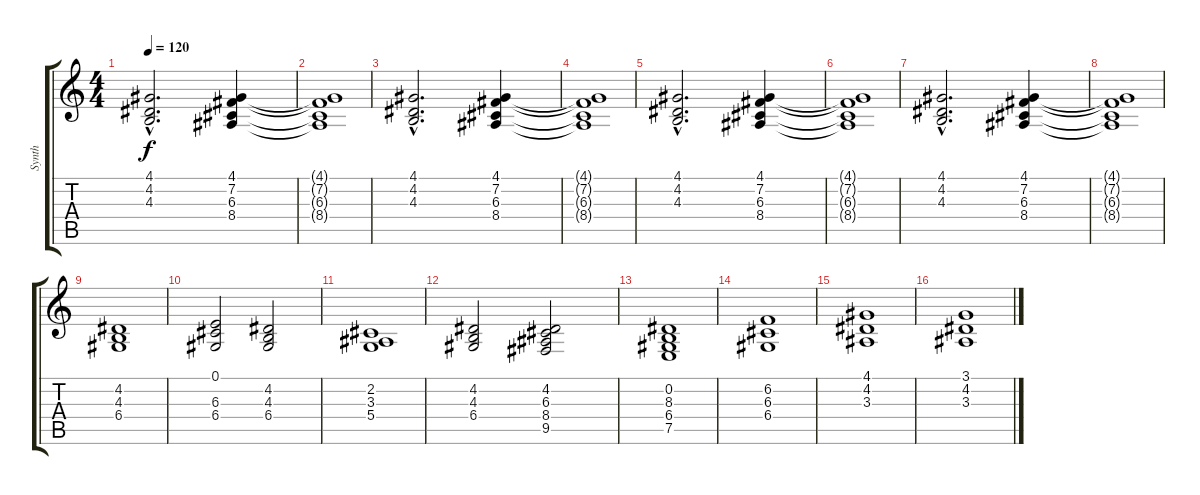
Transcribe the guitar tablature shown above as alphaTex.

\track ("Synth" "Synth") {instrument stringensemble1}
\staff {score tabs}
\tuning (E4 B3 G3 D3 A2 E2) {hide}
\ts (4 4)
\tempo 120
\clef g2
\ks c
(4.1{hac} 4.2{hac} 4.3{hac}).2{d dy f instrument stringensemble1} (4.1 7.2 6.3 8.4).4 |
(4.1{t} 7.2{t} 6.3{t} 8.4{t}).1 |
(4.1{hac} 4.2{hac} 4.3{hac}).2{d} (4.1 7.2 6.3 8.4).4 |
(4.1{t} 7.2{t} 6.3{t} 8.4{t}).1 |
(4.1{hac} 4.2{hac} 4.3{hac}).2{d} (4.1 7.2 6.3 8.4).4 |
(4.1{t} 7.2{t} 6.3{t} 8.4{t}).1 |
(4.1{hac} 4.2{hac} 4.3{hac}).2{d} (4.1 7.2 6.3 8.4).4 |
(4.1{t} 7.2{t} 6.3{t} 8.4{t}).1 |
(4.2 4.3 6.4).1 |
(0.1 6.3 6.4).2 (4.2 4.3 6.4).2 |
(2.2 3.3 5.4).1 |
(4.2 4.3 6.4).2 (4.2 6.3 8.4 9.5).2 |
(0.2 8.3 6.4 7.5).1 |
(6.2 6.3 6.4).1 |
(4.1 4.2 3.3).1 |
(3.1 4.2 3.3).1
